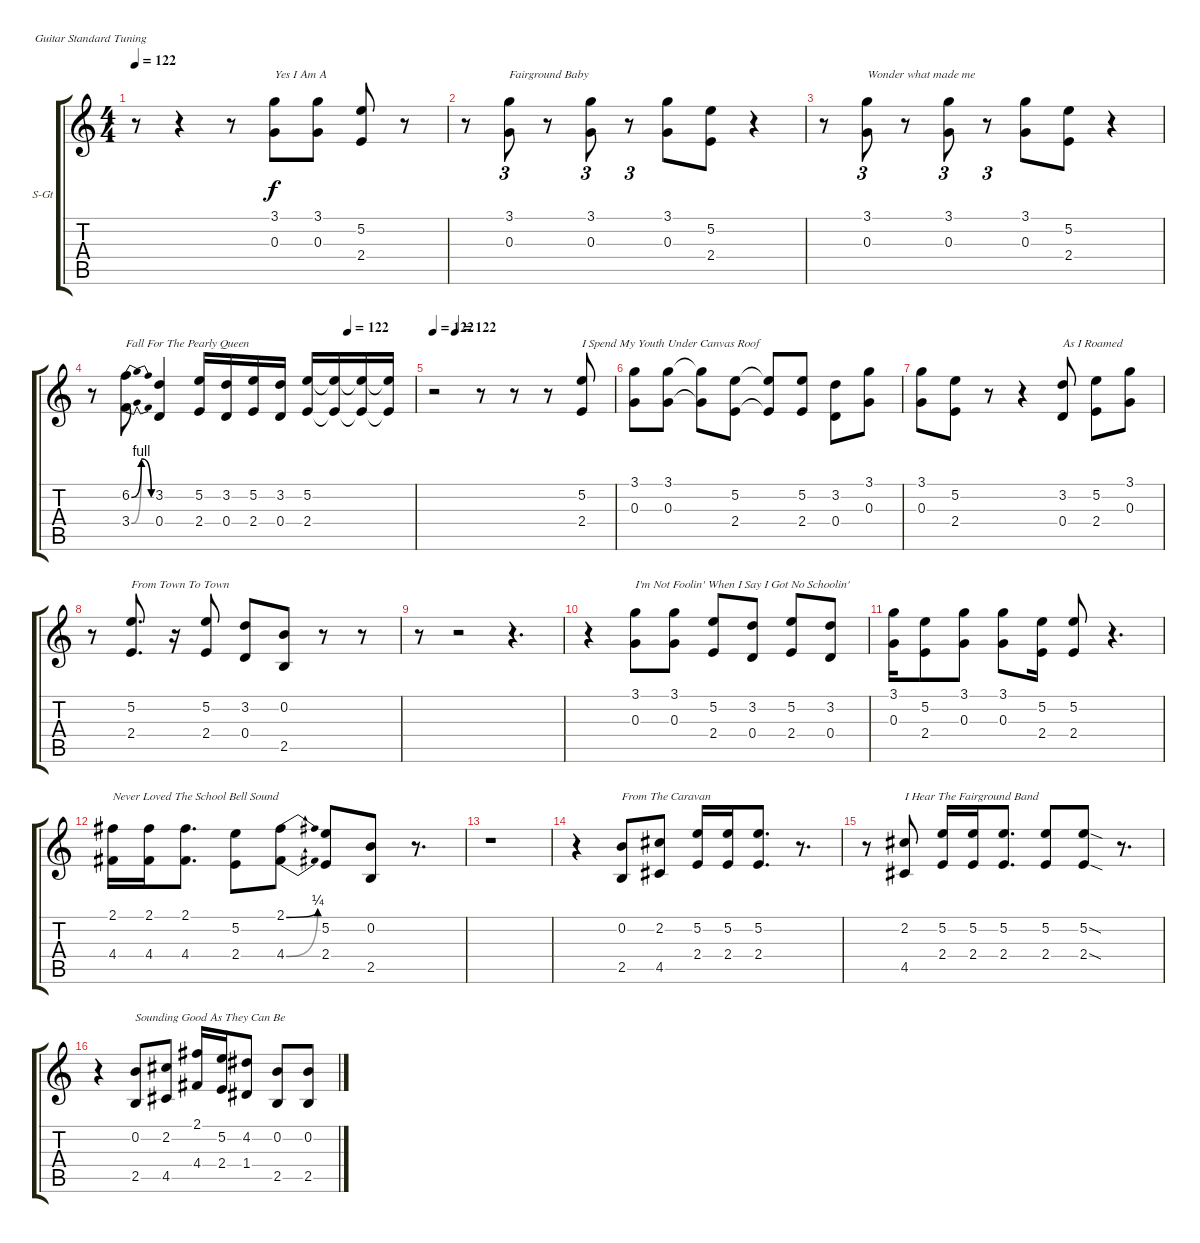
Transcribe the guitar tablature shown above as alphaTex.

\bracketExtendMode groupsimilarinstruments
\firstSystemTrackNameOrientation horizontal
\otherSystemsTrackNameOrientation horizontal
\track ("Rory Gallagher Vocals" "S-Gt") {instrument sopranosax}
\staff {score tabs}
\tuning (E4 B3 G3 D3 A2 E2)
\displaytranspose 12
\ts (4 4)
\tempo 122
\clef g2
\ks c
r.8{dy f} r.4 r.8 (3.1 0.3).8{txt "Yes I Am A"} (3.1 0.3).8 (5.2 2.4).8 r.8 |
r.8 (3.1 0.3).8{tu (3 2) txt "Fairground Baby"} r.8 (3.1 0.3).8{tu (3 2)} r.8{tu (3 2)} (3.1 0.3).8 (5.2 2.4).8 r.4 |
r.8 (3.1 0.3).8{tu (3 2) txt "Wonder what made me"} r.8 (3.1 0.3).8{tu (3 2)} r.8{tu (3 2)} (3.1 0.3).8 (5.2 2.4).8 r.4 |
\tempo (122 0.79375)
r.8 (6.2{be (bendrelease 0 0 30 4 30 4 60 0)} 3.4{be (bendrelease 0 0 30 4 30 4 60 0)}).8{txt "Fall For The Pearly Queen"} (3.2 0.4).4 (5.2 2.4).16 (3.2 0.4).16 (5.2 2.4).16 (3.2 0.4).16 (5.2 2.4).16 (5.2{t} 2.4{t}).16 (5.2{t} 2.4{t}).16 (5.2{t} 2.4{t}).16 |
\tempo 122
\tempo (122 0.123077)
r.2 r.8 r.8 r.8 (5.2 2.4).8{txt "I Spend My Youth Under Canvas Roof"} |
\section ("" "")
(3.1 0.3).8 (3.1 0.3).8 (3.1{t} 0.3{t}).8 (5.2 2.4).8 (5.2{t} 2.4{t}).8 (5.2 2.4).8 (3.2 0.4).8 (3.1 0.3).8 |
(3.1 0.3).8 (5.2 2.4).8 r.8 r.4 (3.2 0.4).8{txt "As I Roamed"} (5.2 2.4).8 (3.1 0.3).8 |
r.8 (5.2 2.4).8{d txt "From Town To Town"} r.16 (5.2 2.4).8 (3.2 0.4).8 (0.2 2.5).8 r.8 r.8 |
r.8 r.2 r.4{d} |
r.4 (3.1 0.3).8{txt "I'm Not Foolin' When I Say I Got No Schoolin'"} (3.1 0.3).8 (5.2 2.4).8 (3.2 0.4).8 (5.2 2.4).8 (3.2 0.4).8 |
(3.1 0.3).16 (5.2 2.4).8 (3.1 0.3).8 (3.1 0.3).8 (5.2 2.4).16 (5.2 2.4).8 r.4{d} |
(2.1 4.4).16{txt "Never Loved The School Bell Sound"} (2.1 4.4).16 (2.1 4.4).8{d} (5.2 2.4).8 (2.1{be (bend 0 0 60 1)} 4.4{be (bend 0 0 60 1)}).8 (5.2 2.4).8 (0.2 2.5).8 r.8{d} |
r.1 |
r.4 (0.2 2.5).8{txt "From The Caravan"} (2.2 4.5).8 (5.2 2.4).16 (5.2 2.4).16 (5.2 2.4).8{d} r.8{d} |
r.8 (2.2 4.5).8{txt "I Hear The Fairground Band"} (5.2 2.4).16 (5.2 2.4).16 (5.2 2.4).8{d} (5.2 2.4).8 (5.2{sod} 2.4{sod}).8 r.8{d} |
r.4 (0.2 2.5).8{txt "Sounding Good As They Can Be"} (2.2 4.5).8 (2.1 4.4).16 (5.2 2.4).16 (4.2 1.4).8 (0.2 2.5).8 (0.2 2.5).8
